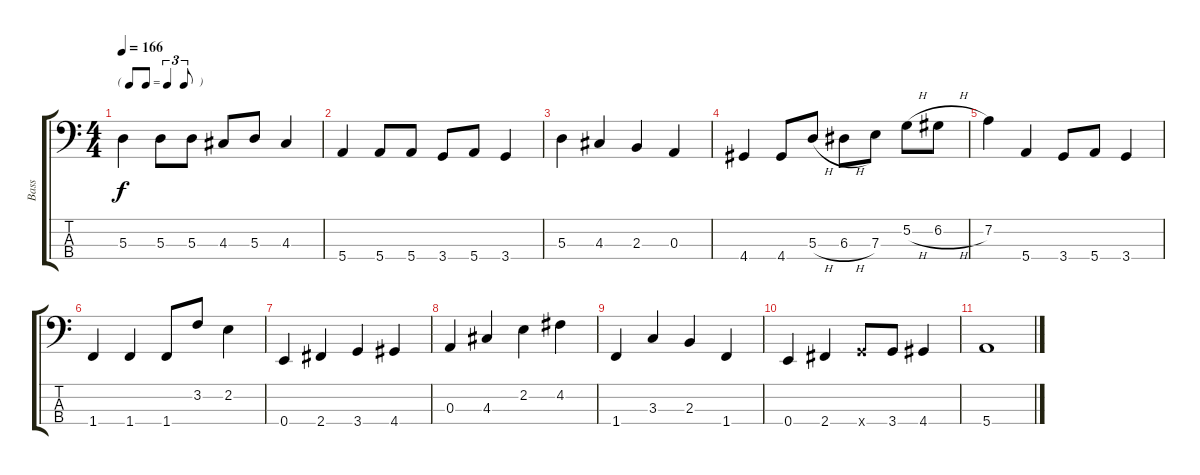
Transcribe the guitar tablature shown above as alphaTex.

\track ("Bass" "Bass") {instrument electricbassfinger}
\staff {score tabs}
\tuning (G2 D2 A1 E1) {hide}
\ts (4 4)
\tf triplet8th
\tempo 166
\clef f4
\ks c
5.3.4{dy f} 5.3.8 5.3.8 4.3.8 5.3.8 4.3.4 |
5.4.4 5.4.8 5.4.8 3.4.8 5.4.8 3.4.4 |
5.3.4 4.3.4 2.3.4 0.3.4 |
4.4.4 4.4.8 5.3{h}.8 6.3{h}.8 7.3.8 5.2{h}.8 6.2{h}.8 |
7.2.4 5.4.4 3.4.8 5.4.8 3.4.4 |
1.4.4 1.4.4 1.4.8 3.2.8 2.2.4 |
0.4.4 2.4.4 3.4.4 4.4.4 |
0.3.4 4.3.4 2.2.4 4.2.4 |
1.4.4 3.3.4 2.3.4 1.4.4 |
0.4.4 2.4.4 3.4{x}.8 3.4.8 4.4.4 |
5.4.1
